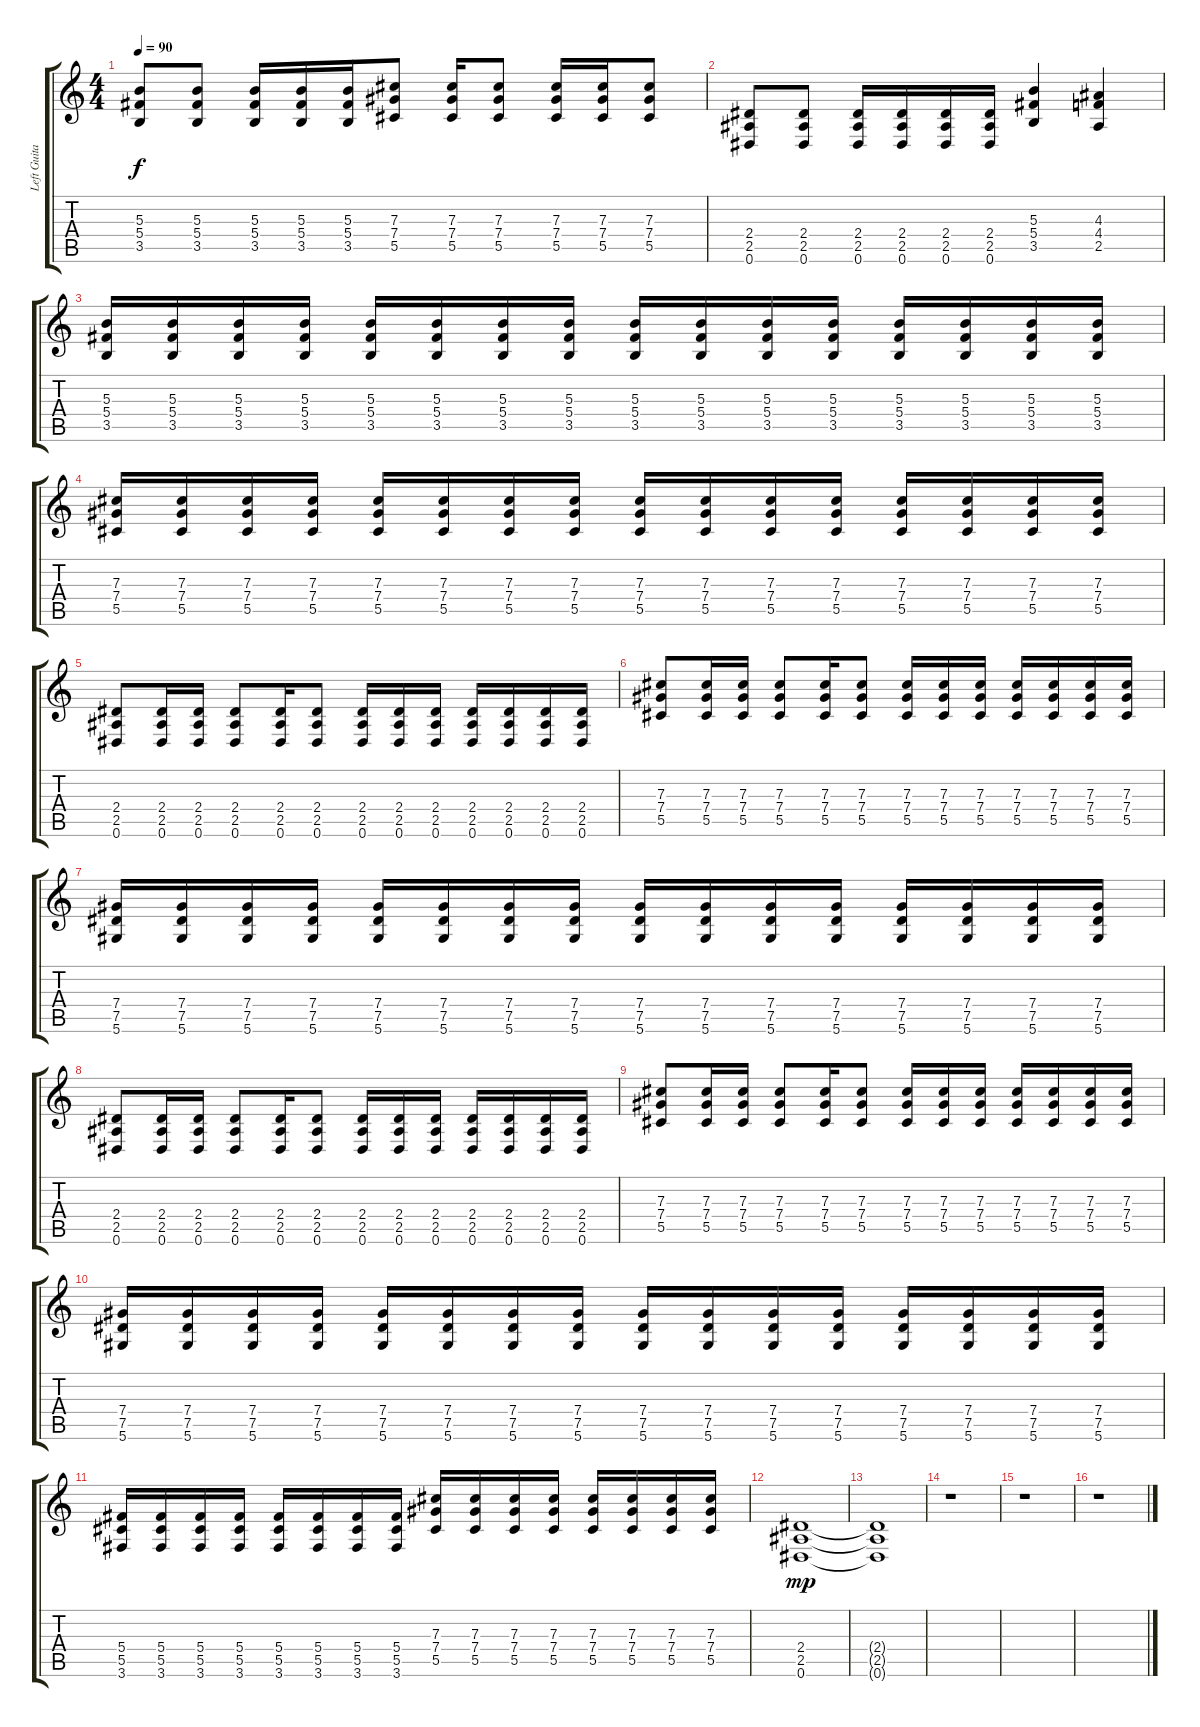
\track ("Left Guitar" "Left Guita") {instrument distortionguitar}
\staff {score tabs}
\tuning (Eb4 Bb3 Gb3 Db3 Ab2 Eb2) {hide}
\ts (4 4)
\tempo 90
\clef g2
\ks c
(5.3 5.4 3.5).8{dy f} (5.3 5.4 3.5).8 (5.3 5.4 3.5).16 (5.3 5.4 3.5).16 (5.3 5.4 3.5).16 (7.3 7.4 5.5).8 (7.3 7.4 5.5).16 (7.3 7.4 5.5).8 (7.3 7.4 5.5).16 (7.3 7.4 5.5).16 (7.3 7.4 5.5).8 |
(2.4 2.5 0.6).8 (2.4 2.5 0.6).8 (2.4 2.5 0.6).16 (2.4 2.5 0.6).16 (2.4 2.5 0.6).16 (2.4 2.5 0.6).16 (5.3 5.4 3.5).4 (4.3 4.4 2.5).4 |
(5.3 5.4 3.5).16 (5.3 5.4 3.5).16 (5.3 5.4 3.5).16 (5.3 5.4 3.5).16 (5.3 5.4 3.5).16 (5.3 5.4 3.5).16 (5.3 5.4 3.5).16 (5.3 5.4 3.5).16 (5.3 5.4 3.5).16 (5.3 5.4 3.5).16 (5.3 5.4 3.5).16 (5.3 5.4 3.5).16 (5.3 5.4 3.5).16 (5.3 5.4 3.5).16 (5.3 5.4 3.5).16 (5.3 5.4 3.5).16 |
(7.3 7.4 5.5).16 (7.3 7.4 5.5).16 (7.3 7.4 5.5).16 (7.3 7.4 5.5).16 (7.3 7.4 5.5).16 (7.3 7.4 5.5).16 (7.3 7.4 5.5).16 (7.3 7.4 5.5).16 (7.3 7.4 5.5).16 (7.3 7.4 5.5).16 (7.3 7.4 5.5).16 (7.3 7.4 5.5).16 (7.3 7.4 5.5).16 (7.3 7.4 5.5).16 (7.3 7.4 5.5).16 (7.3 7.4 5.5).16 |
(2.4 2.5 0.6).8 (2.4 2.5 0.6).16 (2.4 2.5 0.6).16 (2.4 2.5 0.6).8 (2.4 2.5 0.6).16 (2.4 2.5 0.6).8 (2.4 2.5 0.6).16 (2.4 2.5 0.6).16 (2.4 2.5 0.6).16 (2.4 2.5 0.6).16 (2.4 2.5 0.6).16 (2.4 2.5 0.6).16 (2.4 2.5 0.6).16 |
(7.3 7.4 5.5).8 (7.3 7.4 5.5).16 (7.3 7.4 5.5).16 (7.3 7.4 5.5).8 (7.3 7.4 5.5).16 (7.3 7.4 5.5).8 (7.3 7.4 5.5).16 (7.3 7.4 5.5).16 (7.3 7.4 5.5).16 (7.3 7.4 5.5).16 (7.3 7.4 5.5).16 (7.3 7.4 5.5).16 (7.3 7.4 5.5).16 |
(7.4 7.5 5.6).16 (7.4 7.5 5.6).16 (7.4 7.5 5.6).16 (7.4 7.5 5.6).16 (7.4 7.5 5.6).16 (7.4 7.5 5.6).16 (7.4 7.5 5.6).16 (7.4 7.5 5.6).16 (7.4 7.5 5.6).16 (7.4 7.5 5.6).16 (7.4 7.5 5.6).16 (7.4 7.5 5.6).16 (7.4 7.5 5.6).16 (7.4 7.5 5.6).16 (7.4 7.5 5.6).16 (7.4 7.5 5.6).16 |
(2.4 2.5 0.6).8 (2.4 2.5 0.6).16 (2.4 2.5 0.6).16 (2.4 2.5 0.6).8 (2.4 2.5 0.6).16 (2.4 2.5 0.6).8 (2.4 2.5 0.6).16 (2.4 2.5 0.6).16 (2.4 2.5 0.6).16 (2.4 2.5 0.6).16 (2.4 2.5 0.6).16 (2.4 2.5 0.6).16 (2.4 2.5 0.6).16 |
(7.3 7.4 5.5).8 (7.3 7.4 5.5).16 (7.3 7.4 5.5).16 (7.3 7.4 5.5).8 (7.3 7.4 5.5).16 (7.3 7.4 5.5).8 (7.3 7.4 5.5).16 (7.3 7.4 5.5).16 (7.3 7.4 5.5).16 (7.3 7.4 5.5).16 (7.3 7.4 5.5).16 (7.3 7.4 5.5).16 (7.3 7.4 5.5).16 |
(7.4 7.5 5.6).16 (7.4 7.5 5.6).16 (7.4 7.5 5.6).16 (7.4 7.5 5.6).16 (7.4 7.5 5.6).16 (7.4 7.5 5.6).16 (7.4 7.5 5.6).16 (7.4 7.5 5.6).16 (7.4 7.5 5.6).16 (7.4 7.5 5.6).16 (7.4 7.5 5.6).16 (7.4 7.5 5.6).16 (7.4 7.5 5.6).16 (7.4 7.5 5.6).16 (7.4 7.5 5.6).16 (7.4 7.5 5.6).16 |
(5.4 5.5 3.6).16 (5.4 5.5 3.6).16 (5.4 5.5 3.6).16 (5.4 5.5 3.6).16 (5.4 5.5 3.6).16 (5.4 5.5 3.6).16 (5.4 5.5 3.6).16 (5.4 5.5 3.6).16 (7.3 7.4 5.5).16 (7.3 7.4 5.5).16 (7.3 7.4 5.5).16 (7.3 7.4 5.5).16 (7.3 7.4 5.5).16 (7.3 7.4 5.5).16 (7.3 7.4 5.5).16 (7.3 7.4 5.5).16 |
(2.4 2.5 0.6).1{dy mp} |
(2.4{t} 2.5{t} 0.6{t}).1 |
r.1 |
r.1 |
r.1
